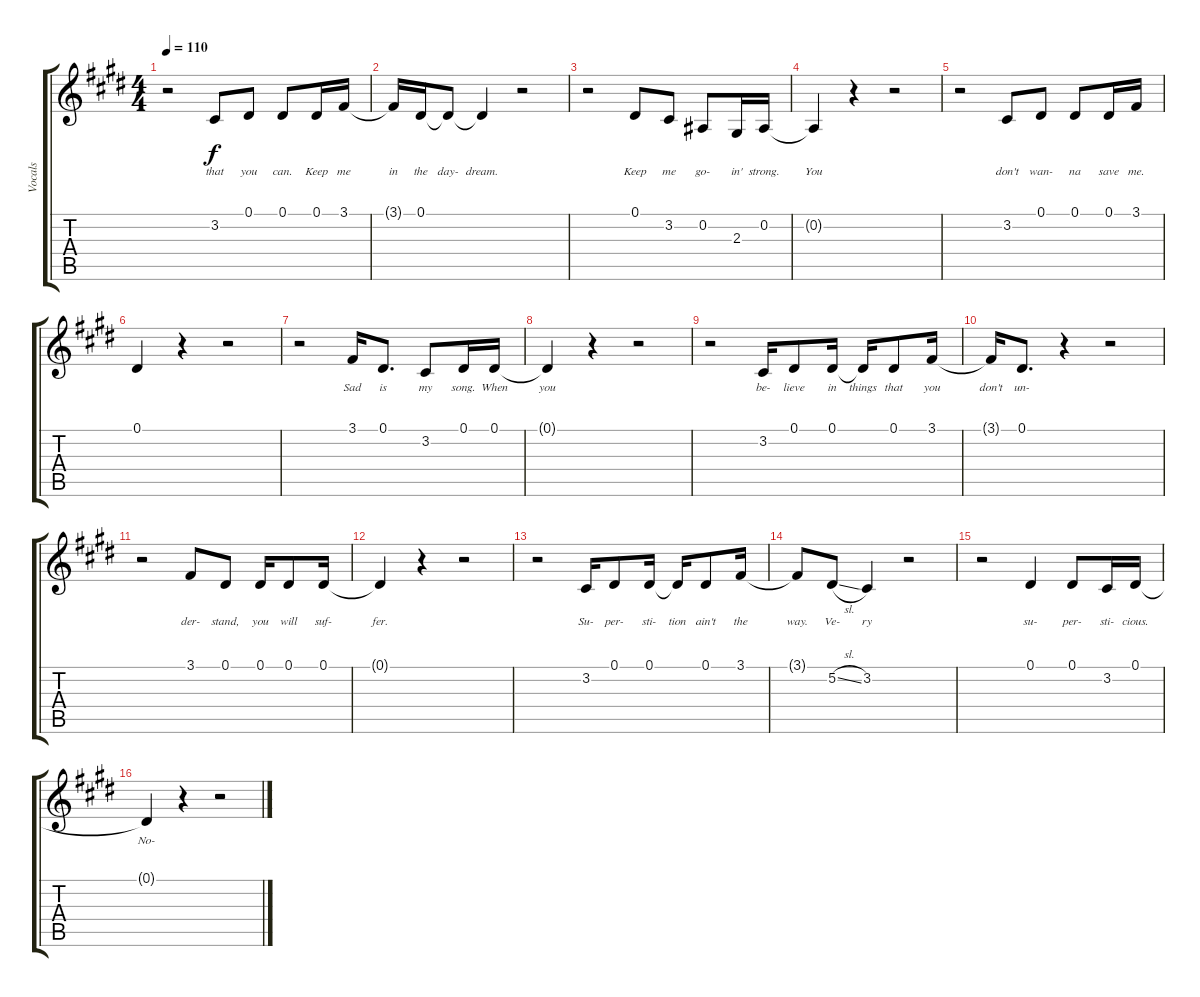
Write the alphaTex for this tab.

\track ("Vocals" "Vocals") {instrument frenchhorn}
\staff {score tabs}
\tuning (Eb4 Bb3 Gb3 Db3 Ab2 Eb2) {hide}
\ts (4 4)
\tempo 110
\clef g2
\ks e
r.2{dy f} 3.2.8{lyrics (0 "that") lyrics (1 "") lyrics (2 "") lyrics (3 "") lyrics (4 "")} 0.1.8{lyrics (0 "you") lyrics (1 "") lyrics (2 "") lyrics (3 "") lyrics (4 "")} 0.1.8{lyrics (0 "can.") lyrics (1 "") lyrics (2 "") lyrics (3 "") lyrics (4 "")} 0.1.16{lyrics (0 "Keep") lyrics (1 "") lyrics (2 "") lyrics (3 "") lyrics (4 "")} 3.1.16{lyrics (0 "me") lyrics (1 "") lyrics (2 "") lyrics (3 "") lyrics (4 "")} |
3.1{t}.16{lyrics (0 "in") lyrics (1 "") lyrics (2 "") lyrics (3 "") lyrics (4 "")} 0.1.16{lyrics (0 "the") lyrics (1 "") lyrics (2 "") lyrics (3 "") lyrics (4 "")} 0.1{t}.8{lyrics (0 "day-") lyrics (1 "") lyrics (2 "") lyrics (3 "") lyrics (4 "")} 0.1{t}.4{lyrics (0 "dream.") lyrics (1 "") lyrics (2 "") lyrics (3 "") lyrics (4 "")} r.2 |
r.2 0.1.8{lyrics (0 "Keep") lyrics (1 "") lyrics (2 "") lyrics (3 "") lyrics (4 "")} 3.2.8{lyrics (0 "me") lyrics (1 "") lyrics (2 "") lyrics (3 "") lyrics (4 "")} 0.2.8{lyrics (0 "go-") lyrics (1 "") lyrics (2 "") lyrics (3 "") lyrics (4 "")} 2.3.16{lyrics (0 "in'") lyrics (1 "") lyrics (2 "") lyrics (3 "") lyrics (4 "")} 0.2.16{lyrics (0 "strong.") lyrics (1 "") lyrics (2 "") lyrics (3 "") lyrics (4 "")} |
0.2{t}.4{lyrics (0 "You") lyrics (1 "") lyrics (2 "") lyrics (3 "") lyrics (4 "")} r.4 r.2 |
r.2 3.2.8{lyrics (0 "don't") lyrics (1 "") lyrics (2 "") lyrics (3 "") lyrics (4 "")} 0.1.8{lyrics (0 "wan-") lyrics (1 "") lyrics (2 "") lyrics (3 "") lyrics (4 "")} 0.1.8{lyrics (0 "na") lyrics (1 "") lyrics (2 "") lyrics (3 "") lyrics (4 "")} 0.1.16{lyrics (0 "save") lyrics (1 "") lyrics (2 "") lyrics (3 "") lyrics (4 "")} 3.1.16{lyrics (0 "me.") lyrics (1 "") lyrics (2 "") lyrics (3 "") lyrics (4 "")} |
0.1.4{lyrics (0 "") lyrics (1 "") lyrics (2 "") lyrics (3 "") lyrics (4 "")} r.4 r.2 |
r.2 3.1.16{lyrics (0 "Sad") lyrics (1 "") lyrics (2 "") lyrics (3 "") lyrics (4 "")} 0.1.8{d lyrics (0 "is") lyrics (1 "") lyrics (2 "") lyrics (3 "") lyrics (4 "")} 3.2.8{lyrics (0 "my") lyrics (1 "") lyrics (2 "") lyrics (3 "") lyrics (4 "")} 0.1.16{lyrics (0 "song.") lyrics (1 "") lyrics (2 "") lyrics (3 "") lyrics (4 "")} 0.1.16{lyrics (0 "When") lyrics (1 "") lyrics (2 "") lyrics (3 "") lyrics (4 "")} |
0.1{t}.4{lyrics (0 "you") lyrics (1 "") lyrics (2 "") lyrics (3 "") lyrics (4 "")} r.4 r.2 |
r.2 3.2.16{lyrics (0 "be-") lyrics (1 "") lyrics (2 "") lyrics (3 "") lyrics (4 "")} 0.1.8{lyrics (0 "lieve") lyrics (1 "") lyrics (2 "") lyrics (3 "") lyrics (4 "")} 0.1.16{lyrics (0 "in") lyrics (1 "") lyrics (2 "") lyrics (3 "") lyrics (4 "")} 0.1{t}.16{lyrics (0 "things") lyrics (1 "") lyrics (2 "") lyrics (3 "") lyrics (4 "")} 0.1.8{lyrics (0 "that") lyrics (1 "") lyrics (2 "") lyrics (3 "") lyrics (4 "")} 3.1.16{lyrics (0 "you") lyrics (1 "") lyrics (2 "") lyrics (3 "") lyrics (4 "")} |
3.1{t}.16{lyrics (0 "don't") lyrics (1 "") lyrics (2 "") lyrics (3 "") lyrics (4 "")} 0.1.8{d lyrics (0 "un-") lyrics (1 "") lyrics (2 "") lyrics (3 "") lyrics (4 "")} r.4 r.2 |
r.2 3.1.8{lyrics (0 "der-") lyrics (1 "") lyrics (2 "") lyrics (3 "") lyrics (4 "")} 0.1.8{lyrics (0 "stand,") lyrics (1 "") lyrics (2 "") lyrics (3 "") lyrics (4 "")} 0.1.16{lyrics (0 "you") lyrics (1 "") lyrics (2 "") lyrics (3 "") lyrics (4 "")} 0.1.8{lyrics (0 "will") lyrics (1 "") lyrics (2 "") lyrics (3 "") lyrics (4 "")} 0.1.16{lyrics (0 "suf-") lyrics (1 "") lyrics (2 "") lyrics (3 "") lyrics (4 "")} |
0.1{t}.4{lyrics (0 "fer.") lyrics (1 "") lyrics (2 "") lyrics (3 "") lyrics (4 "")} r.4 r.2 |
r.2 3.2.16{lyrics (0 "Su-") lyrics (1 "") lyrics (2 "") lyrics (3 "") lyrics (4 "")} 0.1.8{lyrics (0 "per-") lyrics (1 "") lyrics (2 "") lyrics (3 "") lyrics (4 "")} 0.1.16{lyrics (0 "sti-") lyrics (1 "") lyrics (2 "") lyrics (3 "") lyrics (4 "")} 0.1{t}.16{lyrics (0 "tion") lyrics (1 "") lyrics (2 "") lyrics (3 "") lyrics (4 "")} 0.1.8{lyrics (0 "ain't") lyrics (1 "") lyrics (2 "") lyrics (3 "") lyrics (4 "")} 3.1.16{lyrics (0 "the") lyrics (1 "") lyrics (2 "") lyrics (3 "") lyrics (4 "")} |
3.1{t}.8{lyrics (0 "way.") lyrics (1 "") lyrics (2 "") lyrics (3 "") lyrics (4 "")} 5.2{sl}.8{lyrics (0 "Ve-") lyrics (1 "") lyrics (2 "") lyrics (3 "") lyrics (4 "")} 3.2.4{lyrics (0 "ry") lyrics (1 "") lyrics (2 "") lyrics (3 "") lyrics (4 "")} r.2 |
r.2 0.1.4{lyrics (0 "su-") lyrics (1 "") lyrics (2 "") lyrics (3 "") lyrics (4 "")} 0.1.8{lyrics (0 "per-") lyrics (1 "") lyrics (2 "") lyrics (3 "") lyrics (4 "")} 3.2.16{lyrics (0 "sti-") lyrics (1 "") lyrics (2 "") lyrics (3 "") lyrics (4 "")} 0.1.16{lyrics (0 "cious.") lyrics (1 "") lyrics (2 "") lyrics (3 "") lyrics (4 "")} |
0.1{t}.4{lyrics (0 "No-") lyrics (1 "") lyrics (2 "") lyrics (3 "") lyrics (4 "")} r.4 r.2
